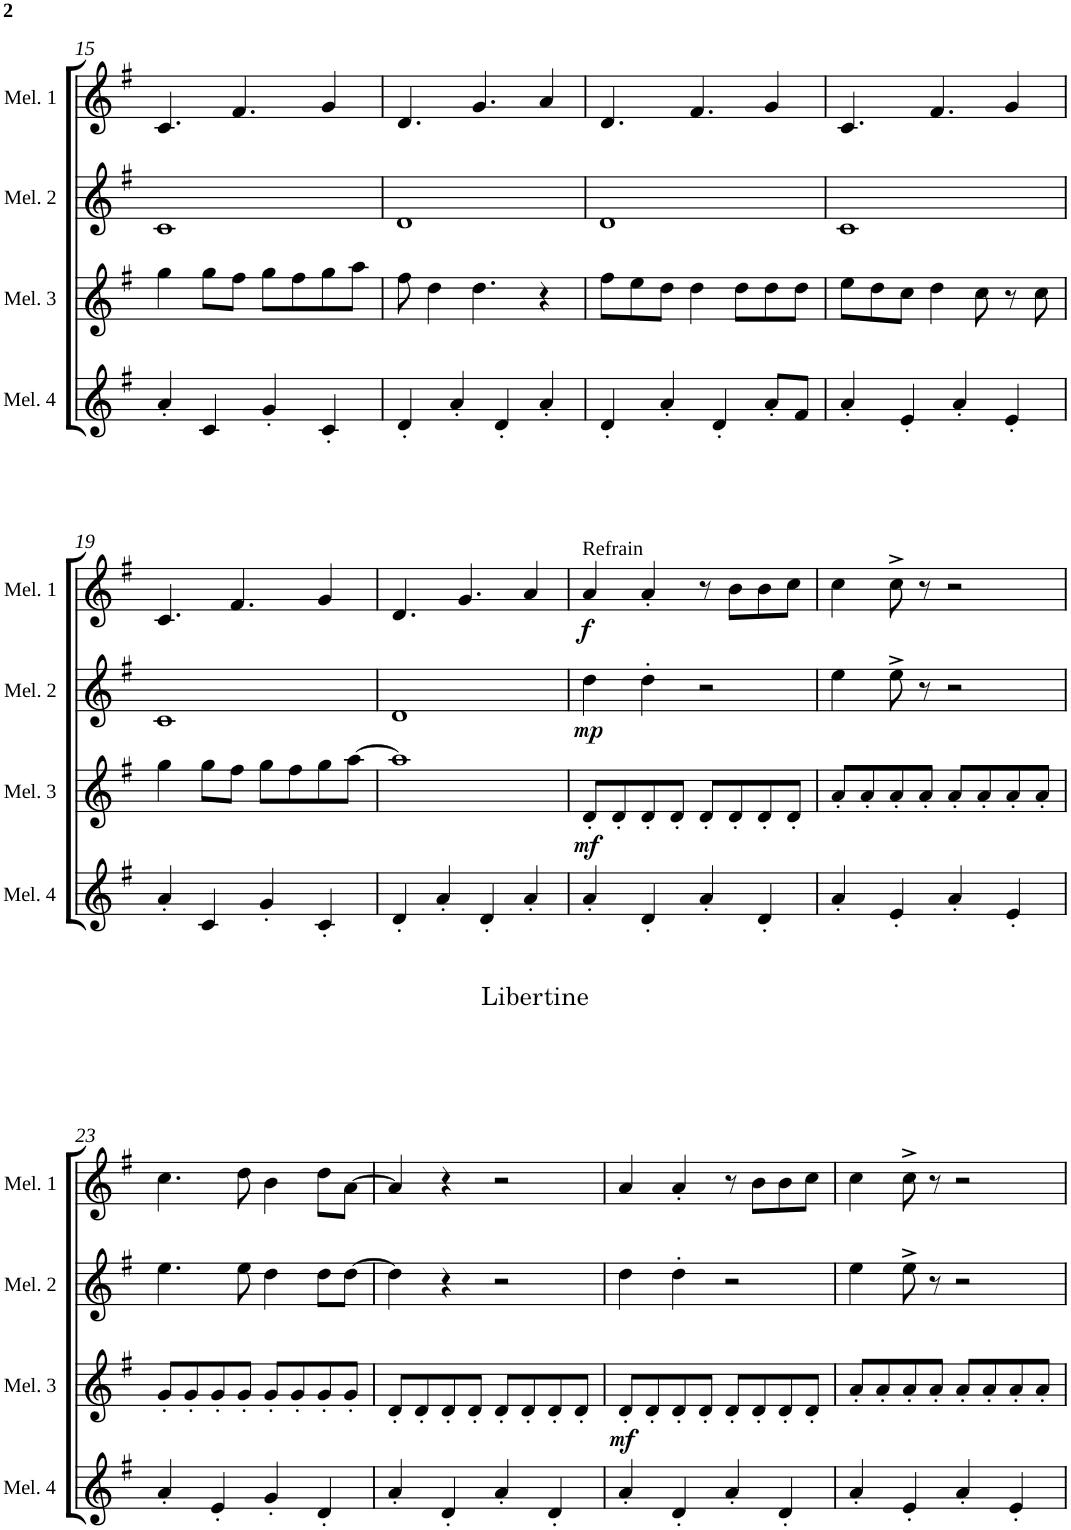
**kern	**kern	**dynam	**kern	**dynam	**kern	**dynam
*part4	*part3	*part3	*part2	*part2	*part1	*part1
*staff4	*staff3	*staff3	*staff2	*staff2	*staff1	*staff1
*I"Melodica 4	*I"Melodica 3	*	*I"Melodica 2	*	*I"Melodica 1	*
*I'Mel. 4	*I'Mel. 3	*	*I'Mel. 2	*	*I'Mel. 1	*
!!LO:PB:g=z
*clefG2	*clefG2	*	*clefG2	*	*clefG2	*
*k[f#]	*k[f#]	*	*k[f#]	*	*k[f#]	*
*G:	*G:	*	*G:	*	*G:	*
*M4/4	*M4/4	*	*M4/4	*	*M4/4	*
=15	=15	=15	=15	=15	=15	=15
4a'</	4gg\	.	1c	.	4.c/	.
4c/	8gg\L	.	.	.	.	.
.	8ff#\J	.	.	.	4.f#/	.
4g'</	8gg\L	.	.	.	.	.
.	8ff#\	.	.	.	.	.
4c'</	8gg\	.	.	.	4g/	.
.	8aa\J	.	.	.	.	.
=16	=16	=16	=16	=16	=16	=16
4d'</	8ff#\	.	1d	.	4.d/	.
.	4dd\	.	.	.	.	.
4a'</	.	.	.	.	.	.
.	4.dd\	.	.	.	4.g/	.
4d'</	.	.	.	.	.	.
4a'</	4r	.	.	.	4a/	.
=17	=17	=17	=17	=17	=17	=17
4d'</	8ff#\L	.	1d	.	4.d/	.
.	8ee\	.	.	.	.	.
4a'</	8dd\J	.	.	.	.	.
.	4dd\	.	.	.	4.f#/	.
4d'</	.	.	.	.	.	.
.	8dd\L	.	.	.	.	.
8a'</L	8dd\	.	.	.	4g/	.
8f#/J	8dd\J	.	.	.	.	.
=18	=18	=18	=18	=18	=18	=18
4a'</	8ee\L	.	1c	.	4.c/	.
.	8dd\	.	.	.	.	.
4e'</	8cc\J	.	.	.	.	.
.	4dd\	.	.	.	4.f#/	.
4a'</	.	.	.	.	.	.
.	8cc\	.	.	.	.	.
4e'</	8r	.	.	.	4g/	.
.	8cc\	.	.	.	.	.
!!LO:LB:g=z
=19	=19	=19	=19	=19	=19	=19
4a'</	4gg\	.	1c	.	4.c/	.
4c/	8gg\L	.	.	.	.	.
.	8ff#\J	.	.	.	4.f#/	.
4g'</	8gg\L	.	.	.	.	.
.	8ff#\	.	.	.	.	.
4c'</	8gg\	.	.	.	4g/	.
.	[8aa\J	.	.	.	.	.
=20	=20	=20	=20	=20	=20	=20
4d'</	1aa]	.	1d	.	4.d/	.
4a'</	.	.	.	.	.	.
.	.	.	.	.	4.g/	.
4d'</	.	.	.	.	.	.
4a'</	.	.	.	.	4a/	.
=21	=21	=21	=21	=21	=21	=21
!	!	!	!	!	!LO:TX:a:t=Refrain	!
!	!	!LO:DY:b	!	!LO:DY:b	!	!LO:DY:b
4a'</	8d'</L	mf	4dd\	mp	4a/	f
.	8d'</	.	.	.	.	.
4d'</	8d'</	.	4dd'>\	.	4a'</	.
.	8d'</J	.	.	.	.	.
4a'</	8d'</L	.	2r	.	8r	.
.	8d'</	.	.	.	8b\L	.
4d'</	8d'</	.	.	.	8b\	.
.	8d'</J	.	.	.	8cc\J	.
=22	=22	=22	=22	=22	=22	=22
4a'</	8a'</L	.	4ee\	.	4cc\	.
.	8a'</	.	.	.	.	.
4e'</	8a'</	.	8ee^>\	.	8cc^>\	.
.	8a'</J	.	8r	.	8r	.
4a'</	8a'</L	.	2r	.	2r	.
.	8a'</	.	.	.	.	.
4e'</	8a'</	.	.	.	.	.
.	8a'</J	.	.	.	.	.
!!LO:LB:g=z
=23	=23	=23	=23	=23	=23	=23
4a'</	8g'</L	.	4.ee\	.	4.cc\	.
.	8g'</	.	.	.	.	.
4e'</	8g'</	.	.	.	.	.
.	8g'</J	.	8ee\	.	8dd\	.
4g'</	8g'</L	.	4dd\	.	4b\	.
.	8g'</	.	.	.	.	.
4d'</	8g'</	.	8dd\L	.	8dd\L	.
.	8g'</J	.	[8dd\J	.	[8a\J	.
=24	=24	=24	=24	=24	=24	=24
4a'</	8d'</L	.	4dd\]	.	4a/]	.
.	8d'</	.	.	.	.	.
4d'</	8d'</	.	4r	.	4r	.
.	8d'</J	.	.	.	.	.
4a'</	8d'</L	.	2r	.	2r	.
.	8d'</	.	.	.	.	.
4d'</	8d'</	.	.	.	.	.
.	8d'</J	.	.	.	.	.
=25	=25	=25	=25	=25	=25	=25
!	!	!LO:DY:b	!	!	!	!
4a'</	8d'</L	mf	4dd\	.	4a/	.
.	8d'</	.	.	.	.	.
4d'</	8d'</	.	4dd'>\	.	4a'</	.
.	8d'</J	.	.	.	.	.
4a'</	8d'</L	.	2r	.	8r	.
.	8d'</	.	.	.	8b\L	.
4d'</	8d'</	.	.	.	8b\	.
.	8d'</J	.	.	.	8cc\J	.
=26	=26	=26	=26	=26	=26	=26
4a'</	8a'</L	.	4ee\	.	4cc\	.
.	8a'</	.	.	.	.	.
4e'</	8a'</	.	8ee^>\	.	8cc^>\	.
.	8a'</J	.	8r	.	8r	.
4a'</	8a'</L	.	2r	.	2r	.
.	8a'</	.	.	.	.	.
4e'</	8a'</	.	.	.	.	.
.	8a'</J	.	.	.	.	.
=	=	=	=	=	=	=
*-	*-	*-	*-	*-	*-	*-
